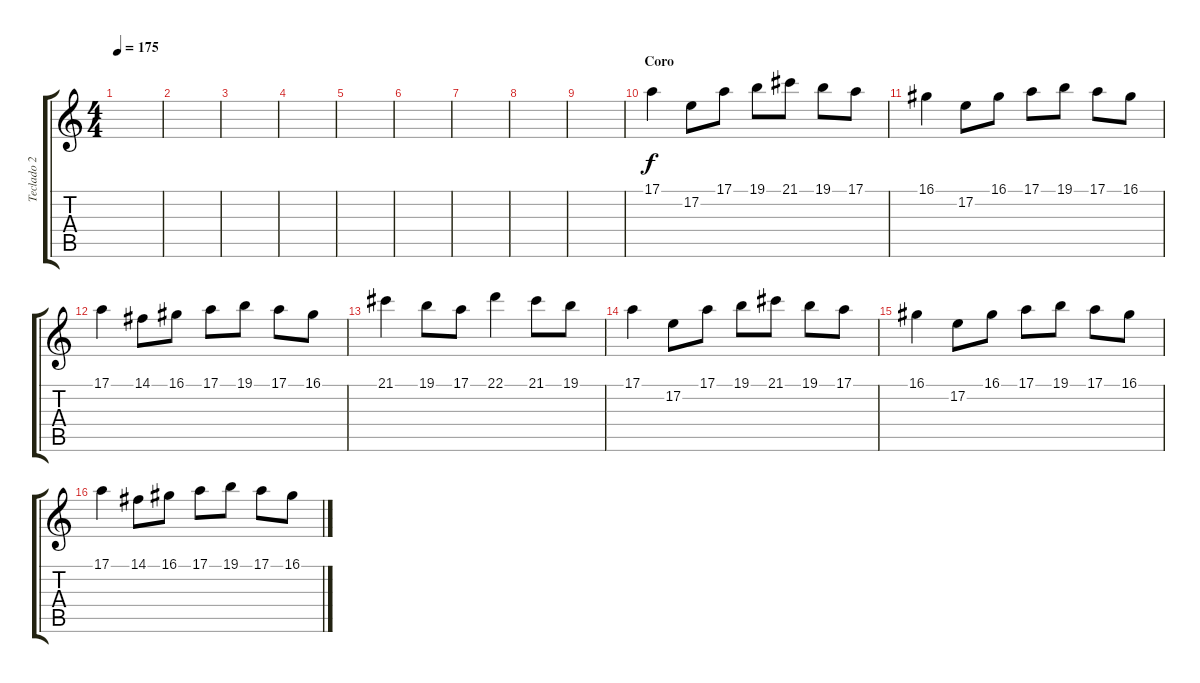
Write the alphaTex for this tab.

\track ("Teclado 2" "Teclado 2") {instrument lead2sawtooth}
\staff {score tabs}
\tuning (E4 B3 G3 D3 A2 E2) {hide}
\ts (4 4)
\tempo 175
\clef g2
\ks c
|
|
|
|
|
|
|
|
|
\section ("" "Coro")
17.1.4{volume 9 instrument lead2sawtooth} 17.2.8 17.1.8 19.1.8 21.1.8 19.1.8 17.1.8 |
16.1.4 17.2.8 16.1.8 17.1.8 19.1.8 17.1.8 16.1.8 |
17.1.4 14.1.8 16.1.8 17.1.8 19.1.8 17.1.8 16.1.8 |
21.1.4 19.1.8 17.1.8 22.1.4 21.1.8 19.1.8 |
17.1.4{volume 9 instrument lead2sawtooth} 17.2.8 17.1.8 19.1.8 21.1.8 19.1.8 17.1.8 |
16.1.4 17.2.8 16.1.8 17.1.8 19.1.8 17.1.8 16.1.8 |
17.1.4 14.1.8 16.1.8 17.1.8 19.1.8 17.1.8 16.1.8
